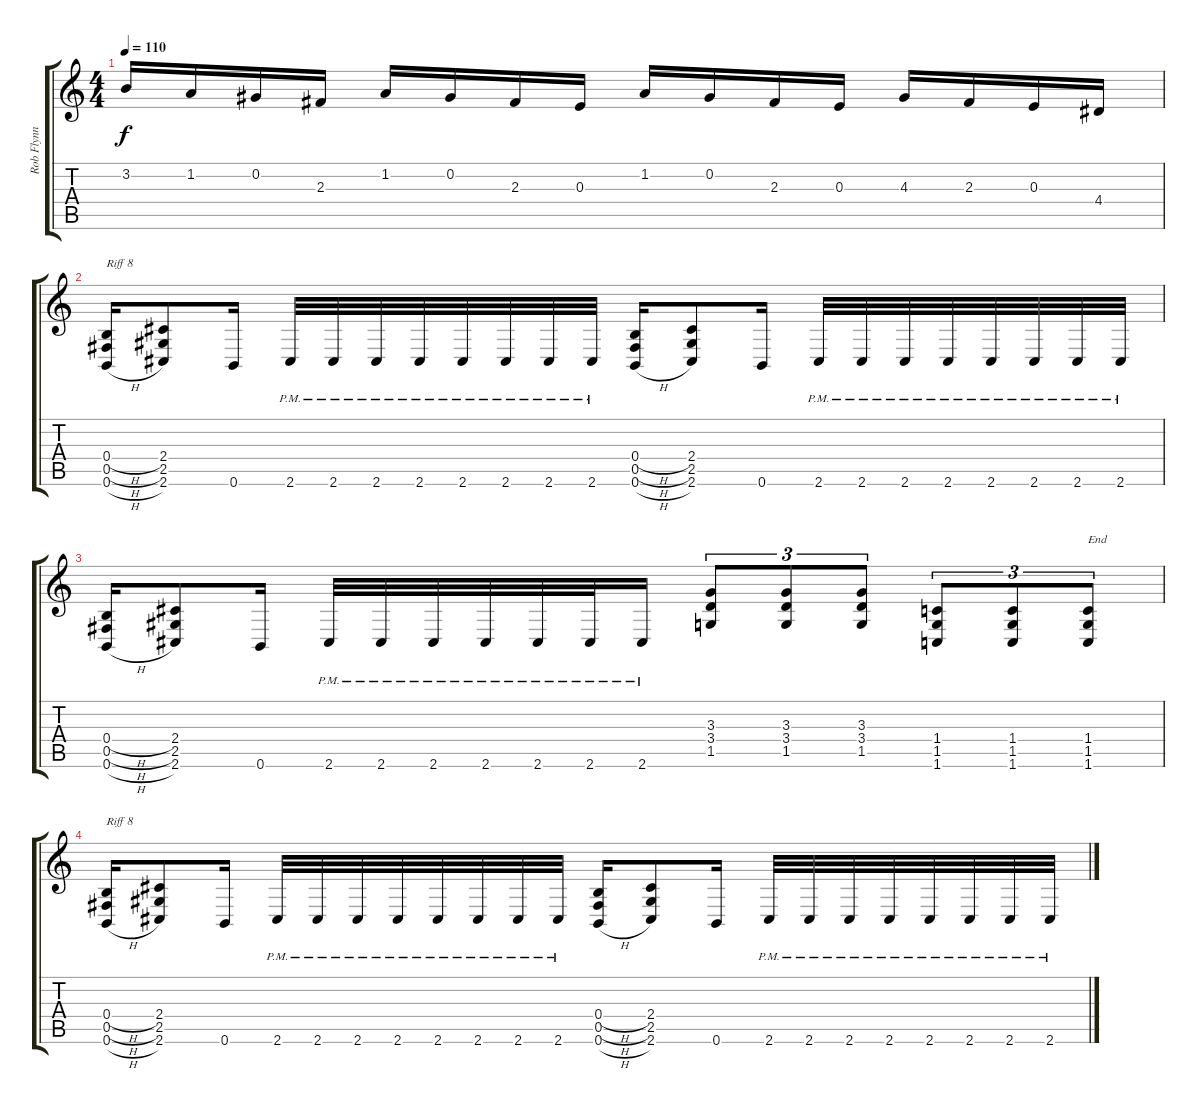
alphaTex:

\track ("Rob Flynn" "Rob Flynn") {instrument overdrivenguitar}
\staff {score tabs}
\tuning (Db4 Ab3 E3 B2 Gb2 B1) {hide}
\ts (4 4)
\tempo 110
\clef g2
\ks c
3.2.16{dy f} 1.2.16 0.2.16 2.3.16 1.2.16 0.2.16 2.3.16 0.3.16 1.2.16 0.2.16 2.3.16 0.3.16 4.3.16 2.3.16 0.3.16 4.4.16 |
(0.4{h} 0.5{h} 0.6{h}).16{txt "Riff 8"} (2.4 2.5 2.6).8 0.6.16 2.6{pm}.32 2.6{pm}.32 2.6{pm}.32 2.6{pm}.32 2.6{pm}.32 2.6{pm}.32 2.6{pm}.32 2.6{pm}.32 (0.4{h} 0.5{h} 0.6{h}).16 (2.4 2.5 2.6).8 0.6.16 2.6{pm}.32 2.6{pm}.32 2.6{pm}.32 2.6{pm}.32 2.6{pm}.32 2.6{pm}.32 2.6{pm}.32 2.6{pm}.32 |
(0.4{h} 0.5{h} 0.6{h}).16 (2.4 2.5 2.6).8 0.6.16 2.6{pm}.32 2.6{pm}.32 2.6{pm}.32 2.6{pm}.32 2.6{pm}.32 2.6{pm}.32 2.6{pm}.16 (3.3 3.4 1.5).8{tu (3 2)} (3.3 3.4 1.5).8{tu (3 2)} (3.3 3.4 1.5).8{tu (3 2)} (1.4 1.5 1.6).8{tu (3 2)} (1.4 1.5 1.6).8{tu (3 2)} (1.4 1.5 1.6).8{tu (3 2) txt "End"} |
(0.4{h} 0.5{h} 0.6{h}).16{txt "Riff 8"} (2.4 2.5 2.6).8 0.6.16 2.6{pm}.32 2.6{pm}.32 2.6{pm}.32 2.6{pm}.32 2.6{pm}.32 2.6{pm}.32 2.6{pm}.32 2.6{pm}.32 (0.4{h} 0.5{h} 0.6{h}).16 (2.4 2.5 2.6).8 0.6.16 2.6{pm}.32 2.6{pm}.32 2.6{pm}.32 2.6{pm}.32 2.6{pm}.32 2.6{pm}.32 2.6{pm}.32 2.6{pm}.32
